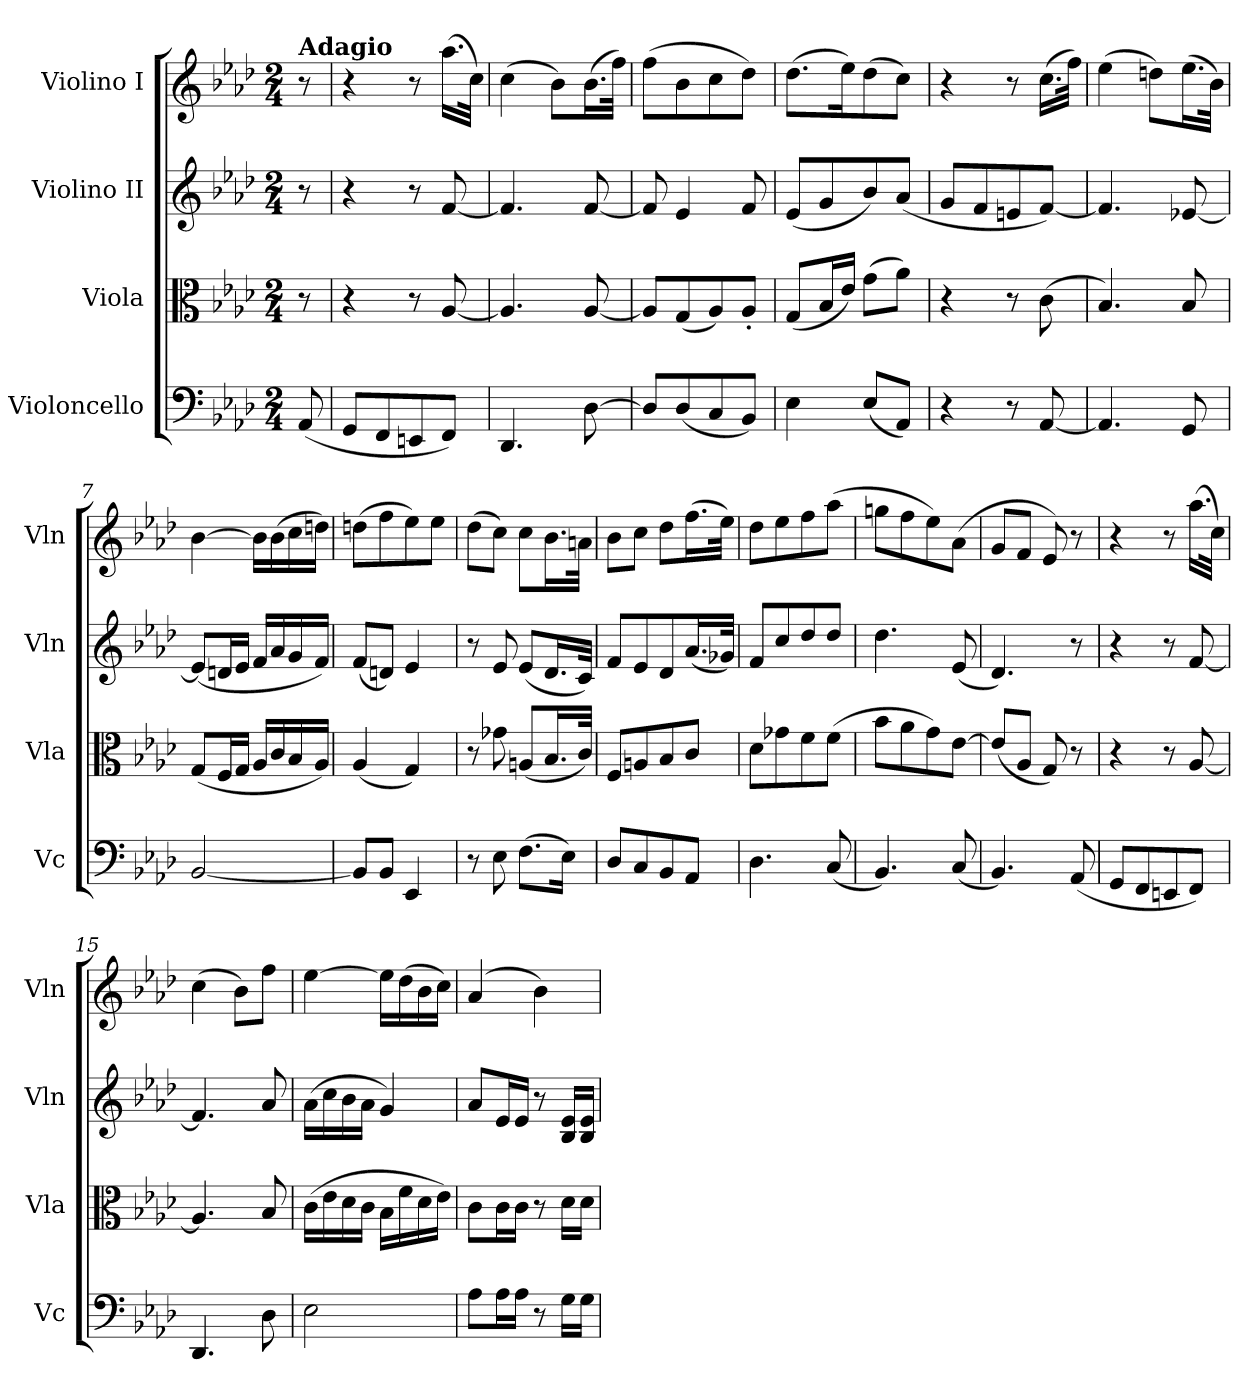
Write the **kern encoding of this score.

**kern	**kern	**kern	**kern
*part4	*part3	*part2	*part1
*staff4	*staff3	*staff2	*staff1
*I"Violoncello	*I"Viola	*I"Violino II	*I"Violino I
*I'Vc	*I'Vla	*I'Vln	*I'Vln
*clefF4	*clefC3	*clefG2	*clefG2
*k[b-e-a-d-]	*k[b-e-a-d-]	*k[b-e-a-d-]	*k[b-e-a-d-]
*M2/4	*M2/4	*M2/4	*M2/4
=	=	=	=
!	!	!	!LO:TX:a:B:t=Adagio
(8AA-/	8r	8r	8r
=1	=1	=1	=1
8GG/L	4r	4r	4r
8FF/	.	.	.
8EEn/	8r	8r	8r
8FF/J)	[8A-/	[8f/	(16.aa-\LL
.	.	.	32cc\JJk)
=2	=2	=2	=2
4.DD-/	4.A-/]	4.f/]	(4cc\
.	.	.	8b-\L)
[8D-\	[8A-/	[8f/	(16.b-\L
.	.	.	32ff\JJk)
=3	=3	=3	=3
8D-/L]	8A-/L]	8f/]	(8ff\L
(8D-/	(8G/	4e-/	8b-\
8C/	8A-/)	.	8cc\
8BB-/J)	8A-'/J	8f/	8dd-\J)
=4	=4	=4	=4
4E-\	(8G/L	(8e-/L	(8.dd-\L
.	16B-/L	8g/	.
.	16e-/JJ)	.	16ee-\K)
(8E-/L	(8g\L	8b-/)	(8dd-\
8AA-/J)	8a-\J)	(8a-/J	8cc\J)
=5	=5	=5	=5
4r	4r	8g/L	4r
.	.	8f/	.
8r	8r	8en/	8r
[8AA-/	(8c\	[8f/J)	(16.cc\LL
.	.	.	32ff\JJk)
=6	=6	=6	=6
4.AA-/]	4.B-/)	4.f/]	(4ee-\
.	.	.	8ddn\L)
8GG/	8B-/	[8e-X/	(16.ee-\L
.	.	.	32b-\JJk)
=7	=7	=7	=7
[2BB-/	(8G/L	(8e-/L]	[4b-\
.	16F/L	16dn/L	.
.	16G/JJ	16e-/JJ	.
.	16A-/LL	16f/LL	16b-\LL]
.	16c/	16a-/	(16b-\
.	16B-/	16g/	16cc\
.	16A-/JJ)	16f/JJ)	16ddn\JJ)
=8	=8	=8	=8
8BB-/L]	(4A-/	(8f/L	(8ddn\L
8BB-/J	.	8dn/J)	8ff\
4EE-/	4G/)	4e-/	8ee-\)
.	.	.	8ee-\J
=9	=9	=9	=9
8r	8r	8r	(8dd-\L
8E-\	8g-X\	8e-/	8cc\J)
(8.F\L	(8An/L	(8e-/L	8cc\L
.	16.B-/L	16.d-/L	16.b-\L
16E-\Jk)	.	.	.
.	32c/JJk)	32c/JJk)	32an\JJk
!!LO:LB:g=z
=10	=10	=10	=10
8D-/L	8F/L	8f/L	8b-\L
8C/	8An/	8e-/	8cc\J
8BB-/	8B-/	8d-/	8dd-\L
8AA-/J	8c/J	(16.a-/L	(16.ff\L
.	.	32g-X/JJk)	32ee-\JJk)
=11	=11	=11	=11
4.D-\	8d-\L	8f/L	8dd-\L
.	8g-X\	8cc/	8ee-\
.	8f\	8dd-/	8ff\
(8C/	(8f\J	8dd-/J	(8aa-\J
=12	=12	=12	=12
4.BB-/)	8b-\L	4.dd-\	8ggn\L
.	8a-\	.	8ff\
.	8g\)	.	8ee-\)
(8C/	[8e-\J	(8e-/	(8a-\J
=13	=13	=13	=13
4.BB-/)	(8e-/L]	4.d-/)	8g/L
.	8A-/J	.	8f/J
.	8G/)	.	8e-/)
(8AA-/	8r	8r	8r
=14	=14	=14	=14
8GG/L	4r	4r	4r
8FF/	.	.	.
8EEn/	8r	8r	8r
8FF/J)	[8A-/	[8f/	(16.aa-\LL
.	.	.	32cc\JJk)
=15	=15	=15	=15
4.DD-/	4.A-/]	4.f/]	(4cc\
.	.	.	8b-\L)
8D-\	8B-/	8a-/	8ff\J
=16	=16	=16	=16
2E-\	(16c\LL	(16a-\LL	[4ee-\
.	16e-\	16cc\	.
.	16d-\	16b-\	.
.	16c\JJ	16a-\JJ	.
.	16B-\LL	4g/)	16ee-\LL]
.	16f\	.	(16dd-\
.	16d-\	.	16b-\
.	16e-\JJ)	.	16cc\JJ)
=17	=17	=17	=17
8A-\L	8c\L	8a-/L	(4a-/
16A-\L	16c\L	16e-/L	.
16A-\JJ	16c\JJ	16e-/JJ	.
8r	8r	8r	4b-\)
16G\LL	16d-\LL	16B-/ 16e-/LL	.
16G\JJ	16d-\JJ	16B-/ 16e-/JJ	.
=	=	=	=
*-	*-	*-	*-
